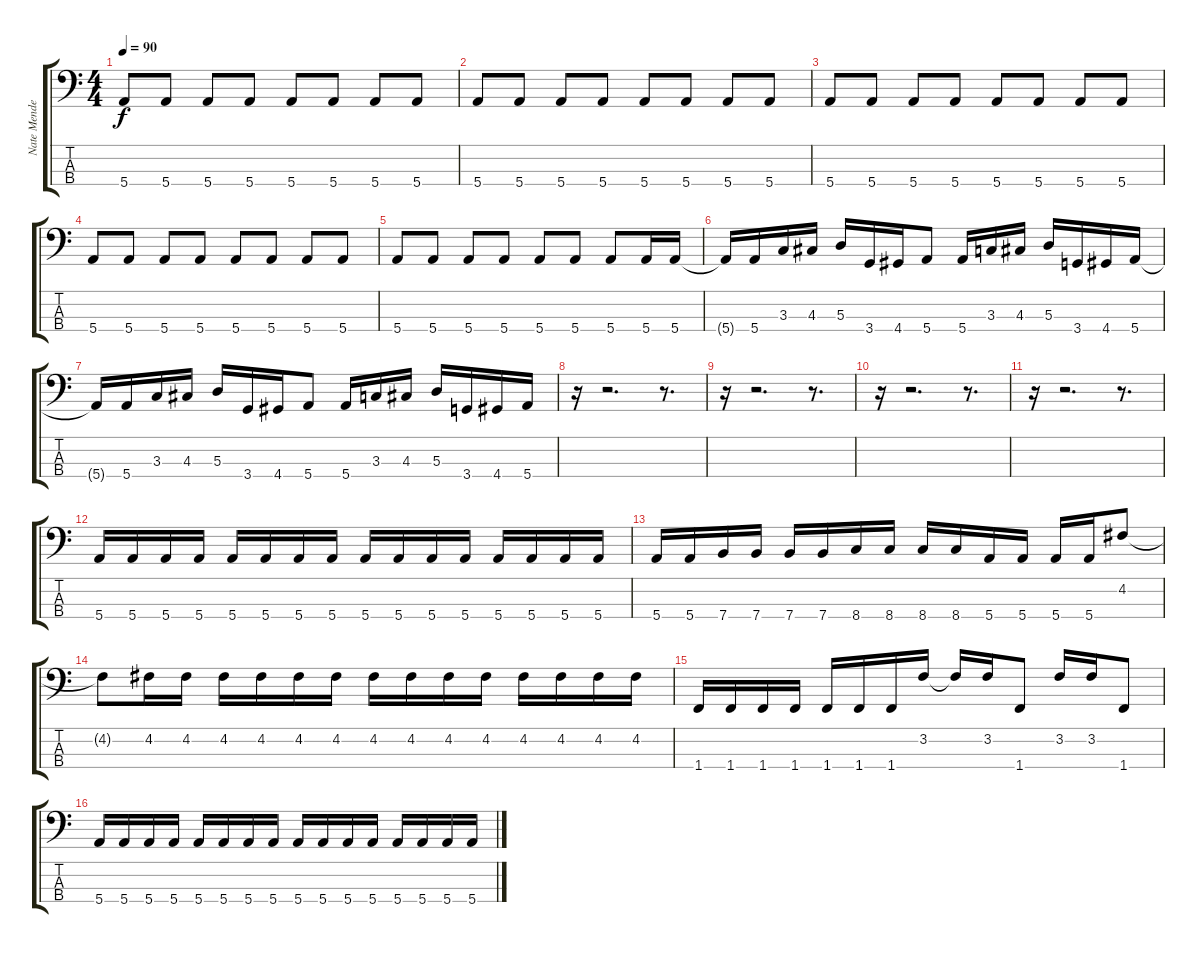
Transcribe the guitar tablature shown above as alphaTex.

\track ("Nate Mendel - Bass Guitar" "Nate Mende") {instrument electricbassfinger}
\staff {score tabs}
\tuning (G2 D2 A1 E1) {hide}
\ts (4 4)
\tempo 90
\clef f4
\ks c
5.4.8{dy f} 5.4.8 5.4.8 5.4.8 5.4.8 5.4.8 5.4.8 5.4.8 |
5.4.8 5.4.8 5.4.8 5.4.8 5.4.8 5.4.8 5.4.8 5.4.8 |
5.4.8 5.4.8 5.4.8 5.4.8 5.4.8 5.4.8 5.4.8 5.4.8 |
5.4.8 5.4.8 5.4.8 5.4.8 5.4.8 5.4.8 5.4.8 5.4.8 |
5.4.8 5.4.8 5.4.8 5.4.8 5.4.8 5.4.8 5.4.8 5.4.16 5.4.16 |
5.4{t}.16 5.4.16 3.3.16 4.3.16 5.3.16 3.4.16 4.4.16 5.4.8 5.4.16 3.3.16 4.3.16 5.3.16 3.4.16 4.4.16 5.4.16 |
5.4{t}.16 5.4.16 3.3.16 4.3.16 5.3.16 3.4.16 4.4.16 5.4.8 5.4.16 3.3.16 4.3.16 5.3.16 3.4.16 4.4.16 5.4.16 |
r.16 r.2{d} r.8{d} |
r.16 r.2{d} r.8{d} |
r.16 r.2{d} r.8{d} |
r.16 r.2{d} r.8{d} |
5.4.16 5.4.16 5.4.16 5.4.16 5.4.16 5.4.16 5.4.16 5.4.16 5.4.16 5.4.16 5.4.16 5.4.16 5.4.16 5.4.16 5.4.16 5.4.16 |
5.4.16 5.4.16 7.4.16 7.4.16 7.4.16 7.4.16 8.4.16 8.4.16 8.4.16 8.4.16 5.4.16 5.4.16 5.4.16 5.4.16 4.2.8 |
4.2{t}.8 4.2.16 4.2.16 4.2.16 4.2.16 4.2.16 4.2.16 4.2.16 4.2.16 4.2.16 4.2.16 4.2.16 4.2.16 4.2.16 4.2.16 |
1.4.16 1.4.16 1.4.16 1.4.16 1.4.16 1.4.16 1.4.16 3.2.16 3.2{t}.16 3.2.16 1.4.8 3.2.16 3.2.16 1.4.8 |
5.4.16 5.4.16 5.4.16 5.4.16 5.4.16 5.4.16 5.4.16 5.4.16 5.4.16 5.4.16 5.4.16 5.4.16 5.4.16 5.4.16 5.4.16 5.4.16
